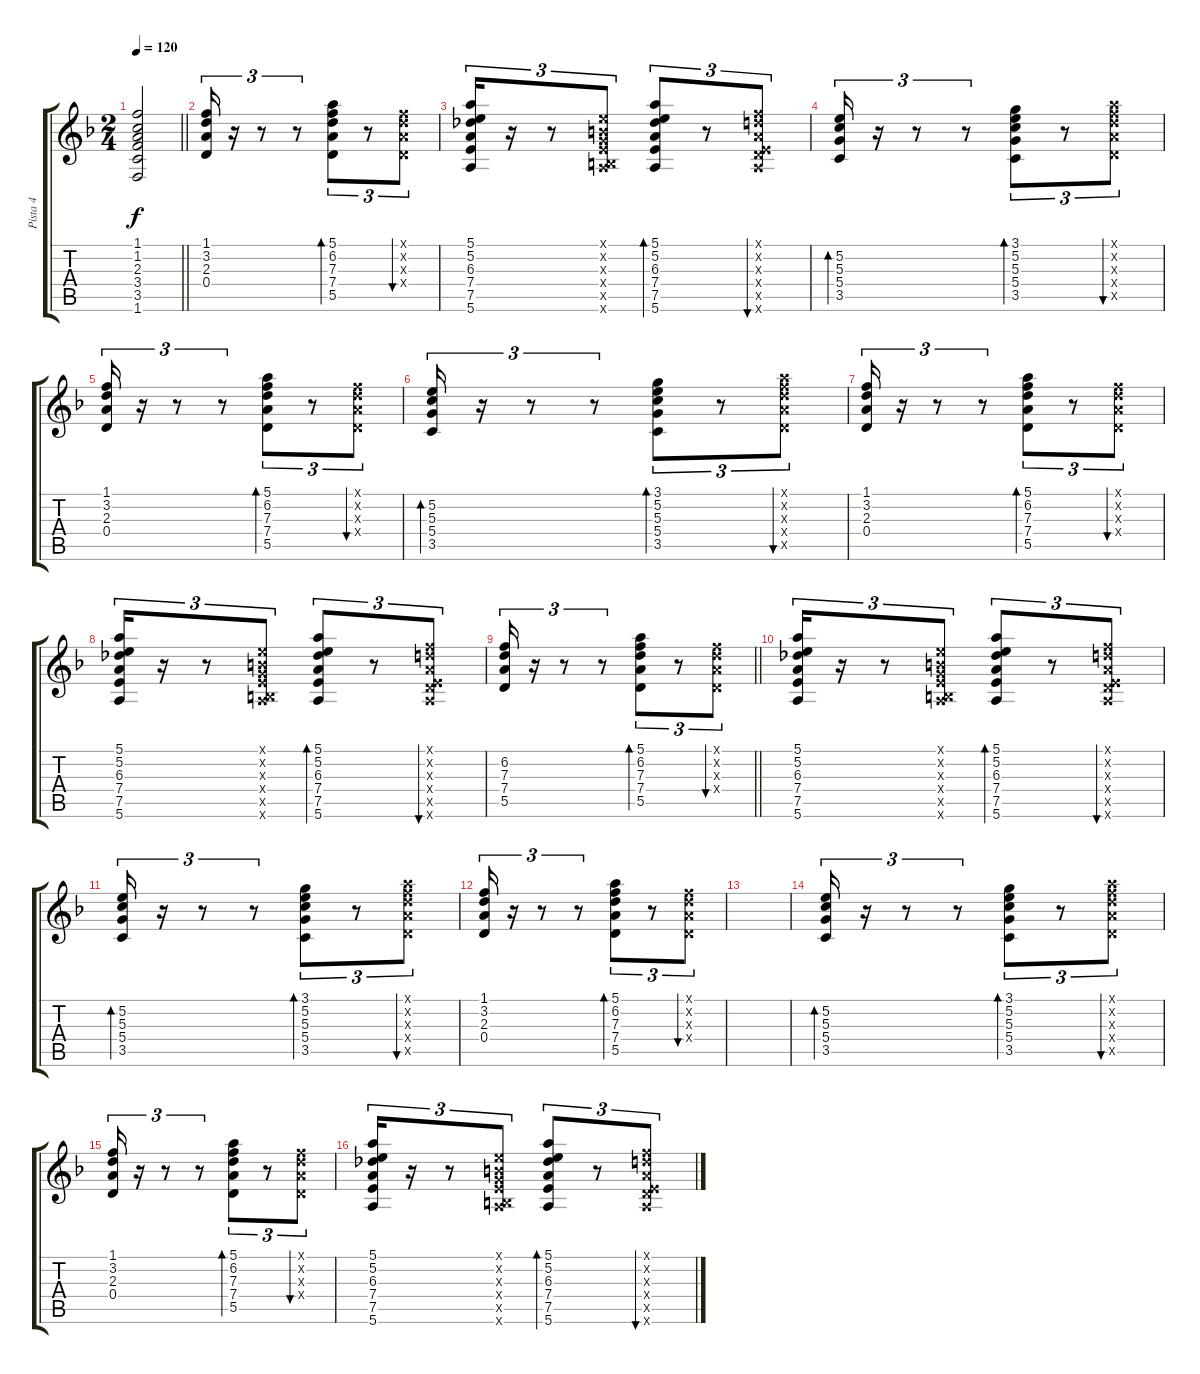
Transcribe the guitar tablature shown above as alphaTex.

\track ("Pista 4" "Pista 4") {instrument acousticguitarsteel}
\staff {score tabs}
\tuning (E4 B3 G3 D3 A2 E2) {hide}
\ts (2 4)
\tempo 120
\clef g2
\barLineRight lightlight
\ks dminor
(1.1 1.2 2.3 3.4 3.5 1.6).2{dy f} |
(1.1 3.2 2.3 0.4).16{tu (3 2)} r.16{tu (3 2)} r.8{tu (3 2)} r.8{tu (3 2)} (5.1 6.2 7.3 7.4 5.5).8{tu (3 2) bd 60} r.8{tu (3 2)} (1.1{x} 3.2{x} 2.3{x} 0.4{x}).8{tu (3 2) bu 60} |
(5.1 5.2 6.3 7.4 7.5 5.6).16{tu (3 2)} r.16{tu (3 2)} r.8{tu (3 2)} (0.1{x} 0.2{x} 0.3{x} 2.4{x} 2.5{x} 5.6{x}).8{tu (3 2)} (5.1 5.2 6.3 7.4 7.5 5.6).8{tu (3 2) bd 60} r.8{tu (3 2)} (1.1{x} 3.2{x} 2.3{x} 0.4{x} 7.5{x} 5.6{x}).8{tu (3 2) bu 60} |
(5.2 5.3 5.4 3.5).16{tu (3 2) bd 60} r.16{tu (3 2)} r.8{tu (3 2)} r.8{tu (3 2)} (3.1 5.2 5.3 5.4 3.5).8{tu (3 2) bd 60} r.8{tu (3 2)} (5.1{x} 6.2{x} 7.3{x} 7.4{x} 5.5{x}).8{tu (3 2) bu 60} |
(1.1 3.2 2.3 0.4).16{tu (3 2)} r.16{tu (3 2)} r.8{tu (3 2)} r.8{tu (3 2)} (5.1 6.2 7.3 7.4 5.5).8{tu (3 2) bd 60} r.8{tu (3 2)} (1.1{x} 3.2{x} 2.3{x} 0.4{x}).8{tu (3 2) bu 60} |
(5.2 5.3 5.4 3.5).16{tu (3 2) bd 60} r.16{tu (3 2)} r.8{tu (3 2)} r.8{tu (3 2)} (3.1 5.2 5.3 5.4 3.5).8{tu (3 2) bd 60} r.8{tu (3 2)} (5.1{x} 6.2{x} 7.3{x} 7.4{x} 5.5{x}).8{tu (3 2) bu 60} |
(1.1 3.2 2.3 0.4).16{tu (3 2)} r.16{tu (3 2)} r.8{tu (3 2)} r.8{tu (3 2)} (5.1 6.2 7.3 7.4 5.5).8{tu (3 2) bd 60} r.8{tu (3 2)} (1.1{x} 3.2{x} 2.3{x} 0.4{x}).8{tu (3 2) bu 60} |
(5.1 5.2 6.3 7.4 7.5 5.6).16{tu (3 2)} r.16{tu (3 2)} r.8{tu (3 2)} (0.1{x} 0.2{x} 0.3{x} 2.4{x} 2.5{x} 5.6{x}).8{tu (3 2)} (5.1 5.2 6.3 7.4 7.5 5.6).8{tu (3 2) bd 60} r.8{tu (3 2)} (1.1{x} 3.2{x} 2.3{x} 0.4{x} 7.5{x} 5.6{x}).8{tu (3 2) bu 60} |
\barLineRight lightlight
(6.2 7.3 7.4 5.5).16{tu (3 2)} r.16{tu (3 2)} r.8{tu (3 2)} r.8{tu (3 2)} (5.1 6.2 7.3 7.4 5.5).8{tu (3 2) bd 60} r.8{tu (3 2)} (1.1{x} 3.2{x} 2.3{x} 0.4{x}).8{tu (3 2) bu 60} |
(5.1 5.2 6.3 7.4 7.5 5.6).16{tu (3 2)} r.16{tu (3 2)} r.8{tu (3 2)} (0.1{x} 0.2{x} 0.3{x} 2.4{x} 2.5{x} 5.6{x}).8{tu (3 2)} (5.1 5.2 6.3 7.4 7.5 5.6).8{tu (3 2) bd 60} r.8{tu (3 2)} (1.1{x} 3.2{x} 2.3{x} 0.4{x} 7.5{x} 5.6{x}).8{tu (3 2) bu 60} |
(5.2 5.3 5.4 3.5).16{tu (3 2) bd 60} r.16{tu (3 2)} r.8{tu (3 2)} r.8{tu (3 2)} (3.1 5.2 5.3 5.4 3.5).8{tu (3 2) bd 60} r.8{tu (3 2)} (5.1{x} 6.2{x} 7.3{x} 7.4{x} 5.5{x}).8{tu (3 2) bu 60} |
(1.1 3.2 2.3 0.4).16{tu (3 2)} r.16{tu (3 2)} r.8{tu (3 2)} r.8{tu (3 2)} (5.1 6.2 7.3 7.4 5.5).8{tu (3 2) bd 60} r.8{tu (3 2)} (1.1{x} 3.2{x} 2.3{x} 0.4{x}).8{tu (3 2) bu 60} |
|
(5.2 5.3 5.4 3.5).16{tu (3 2) bd 60} r.16{tu (3 2)} r.8{tu (3 2)} r.8{tu (3 2)} (3.1 5.2 5.3 5.4 3.5).8{tu (3 2) bd 60} r.8{tu (3 2)} (5.1{x} 6.2{x} 7.3{x} 7.4{x} 5.5{x}).8{tu (3 2) bu 60} |
(1.1 3.2 2.3 0.4).16{tu (3 2)} r.16{tu (3 2)} r.8{tu (3 2)} r.8{tu (3 2)} (5.1 6.2 7.3 7.4 5.5).8{tu (3 2) bd 60} r.8{tu (3 2)} (1.1{x} 3.2{x} 2.3{x} 0.4{x}).8{tu (3 2) bu 60} |
(5.1 5.2 6.3 7.4 7.5 5.6).16{tu (3 2)} r.16{tu (3 2)} r.8{tu (3 2)} (0.1{x} 0.2{x} 0.3{x} 2.4{x} 2.5{x} 5.6{x}).8{tu (3 2)} (5.1 5.2 6.3 7.4 7.5 5.6).8{tu (3 2) bd 60} r.8{tu (3 2)} (1.1{x} 3.2{x} 2.3{x} 0.4{x} 7.5{x} 5.6{x}).8{tu (3 2) bu 60}
